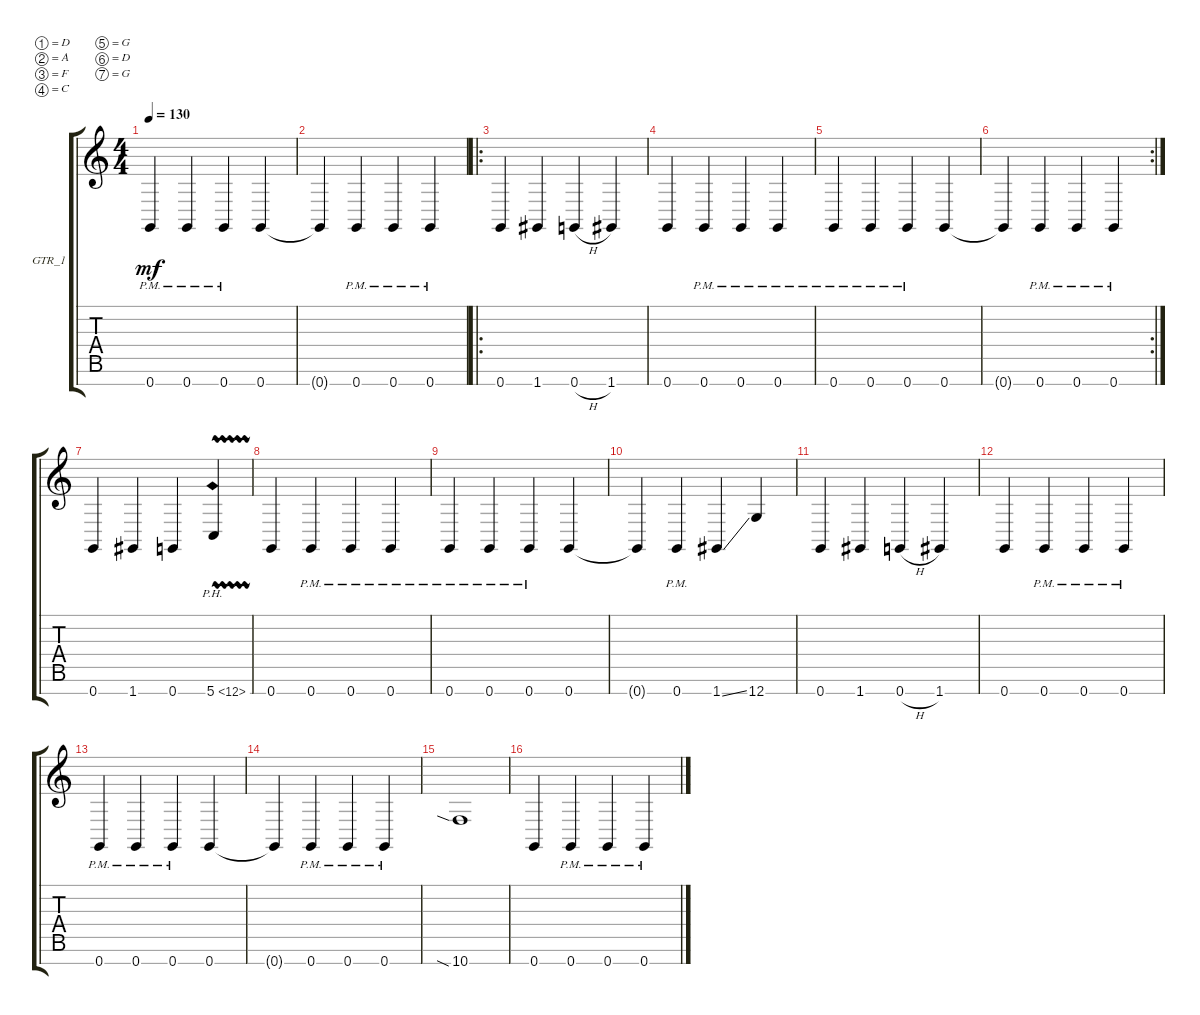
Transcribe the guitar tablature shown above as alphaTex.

\defaultSystemsLayout 4
\bracketExtendMode groupsimilarinstruments
\firstSystemTrackNameOrientation horizontal
\otherSystemsTrackNameOrientation horizontal
\track ("GTR_1" "GTR_1") {instrument distortionguitar}
\staff {score tabs}
\tuning (D4 A3 F3 C3 G2 D2 G1)
\ts (4 4)
\tempo 130
\clef g2
\ks c
0.7{pm}.4{dy mf} 0.7{pm}.4 0.7{pm}.4 0.7.4 |
0.7{t}.4 0.7{pm}.4 0.7{pm}.4 0.7{pm}.4 |
\ro
0.7.4 1.7.4 0.7{h}.4 1.7.4 |
0.7.4 0.7{pm}.4 0.7{pm}.4 0.7{pm}.4 |
0.7{pm}.4 0.7{pm}.4 0.7{pm}.4 0.7.4 |
\rc 2
0.7{t}.4 0.7{pm}.4 0.7{pm}.4 0.7{pm}.4 |
0.7.4 1.7.4 0.7.4 5.7{ph 7 vw}.4 |
0.7.4 0.7{pm}.4 0.7{pm}.4 0.7{pm}.4 |
0.7{pm}.4 0.7{pm}.4 0.7{pm}.4 0.7.4 |
0.7{t}.4 0.7{pm}.4 1.7{ss}.4 12.7.4 |
0.7.4 1.7.4 0.7{h}.4 1.7.4 |
0.7.4 0.7{pm}.4 0.7{pm}.4 0.7{pm}.4 |
0.7{pm}.4 0.7{pm}.4 0.7{pm}.4 0.7.4 |
0.7{t}.4 0.7{pm}.4 0.7{pm}.4 0.7{pm}.4 |
10.7{sia}.1 |
0.7.4 0.7{pm}.4 0.7{pm}.4 0.7{pm}.4
